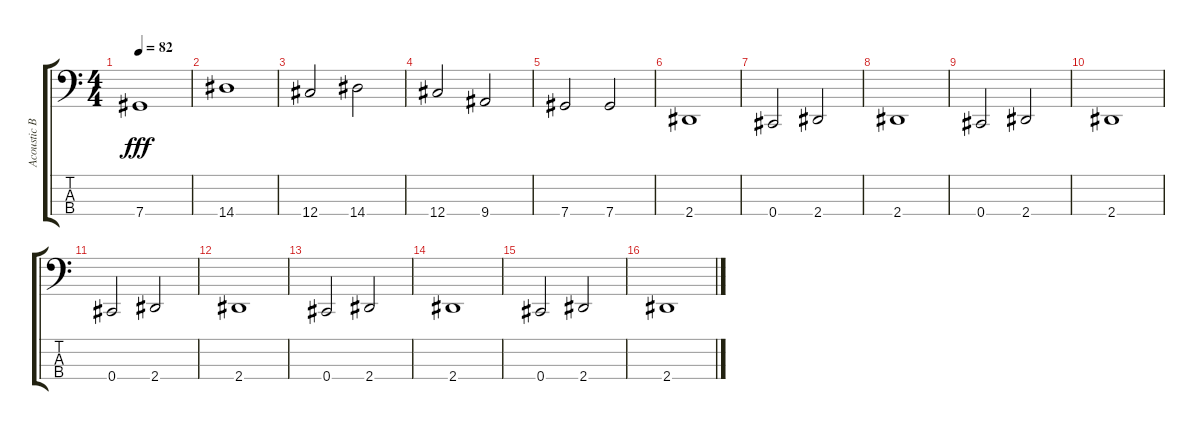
\track ("Acoustic Bass" "Acoustic B") {instrument acousticbass}
\staff {score tabs}
\tuning (Gb2 Db2 Ab1 Db1) {hide}
\ts (4 4)
\tempo 82
\clef f4
\ks c
7.4.1{dy fff} |
14.4.1 |
12.4.2 14.4.2 |
12.4.2 9.4.2 |
7.4.2 7.4.2 |
2.4.1 |
0.4.2 2.4.2 |
2.4.1 |
0.4.2 2.4.2 |
2.4.1 |
0.4.2 2.4.2 |
2.4.1 |
0.4.2 2.4.2 |
2.4.1 |
0.4.2 2.4.2 |
2.4.1
